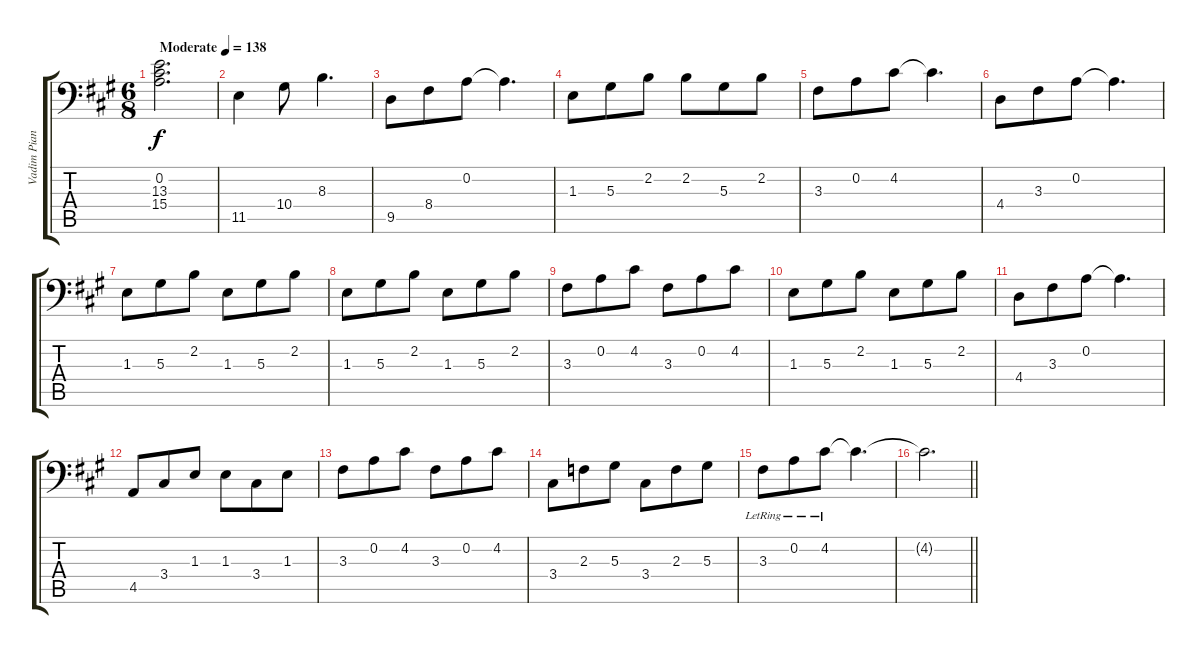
\track ("Vadim Piano Bass" "Vadim Pian") {instrument acousticgrandpiano}
\staff {score tabs}
\tuning (A4 A3 Eb3 Bb2 F2 F0) {hide}
\ts (6 8)
\tempo (138 "Moderate")
\clef f4
\ks a
(0.2 13.3 15.4).2{d dy f instrument acousticgrandpiano} |
11.5.4 10.4.8 8.3.4{d} |
9.5.8 8.4.8 0.2.8 0.2{t}.4{d} |
1.3.8 5.3.8 2.2.8 2.2.8 5.3.8 2.2.8 |
3.3.8 0.2.8 4.2.8 4.2{t}.4{d} |
4.4.8 3.3.8 0.2.8 0.2{t}.4{d} |
1.3.8 5.3.8 2.2.8 1.3.8 5.3.8 2.2.8 |
1.3.8 5.3.8 2.2.8 1.3.8 5.3.8 2.2.8 |
3.3.8 0.2.8 4.2.8 3.3.8 0.2.8 4.2.8 |
1.3.8 5.3.8 2.2.8 1.3.8 5.3.8 2.2.8 |
4.4.8 3.3.8 0.2.8 0.2{t}.4{d} |
4.5.8 3.4.8 1.3.8 1.3.8 3.4.8 1.3.8 |
3.3.8 0.2.8 4.2.8 3.3.8 0.2.8 4.2.8 |
3.4.8 2.3.8 5.3.8 3.4.8 2.3.8 5.3.8 |
3.3{lr}.8 0.2{lr}.8 4.2{lr}.8 4.2{t}.4{d} |
\barLineRight lightlight
4.2{t}.2{d}
